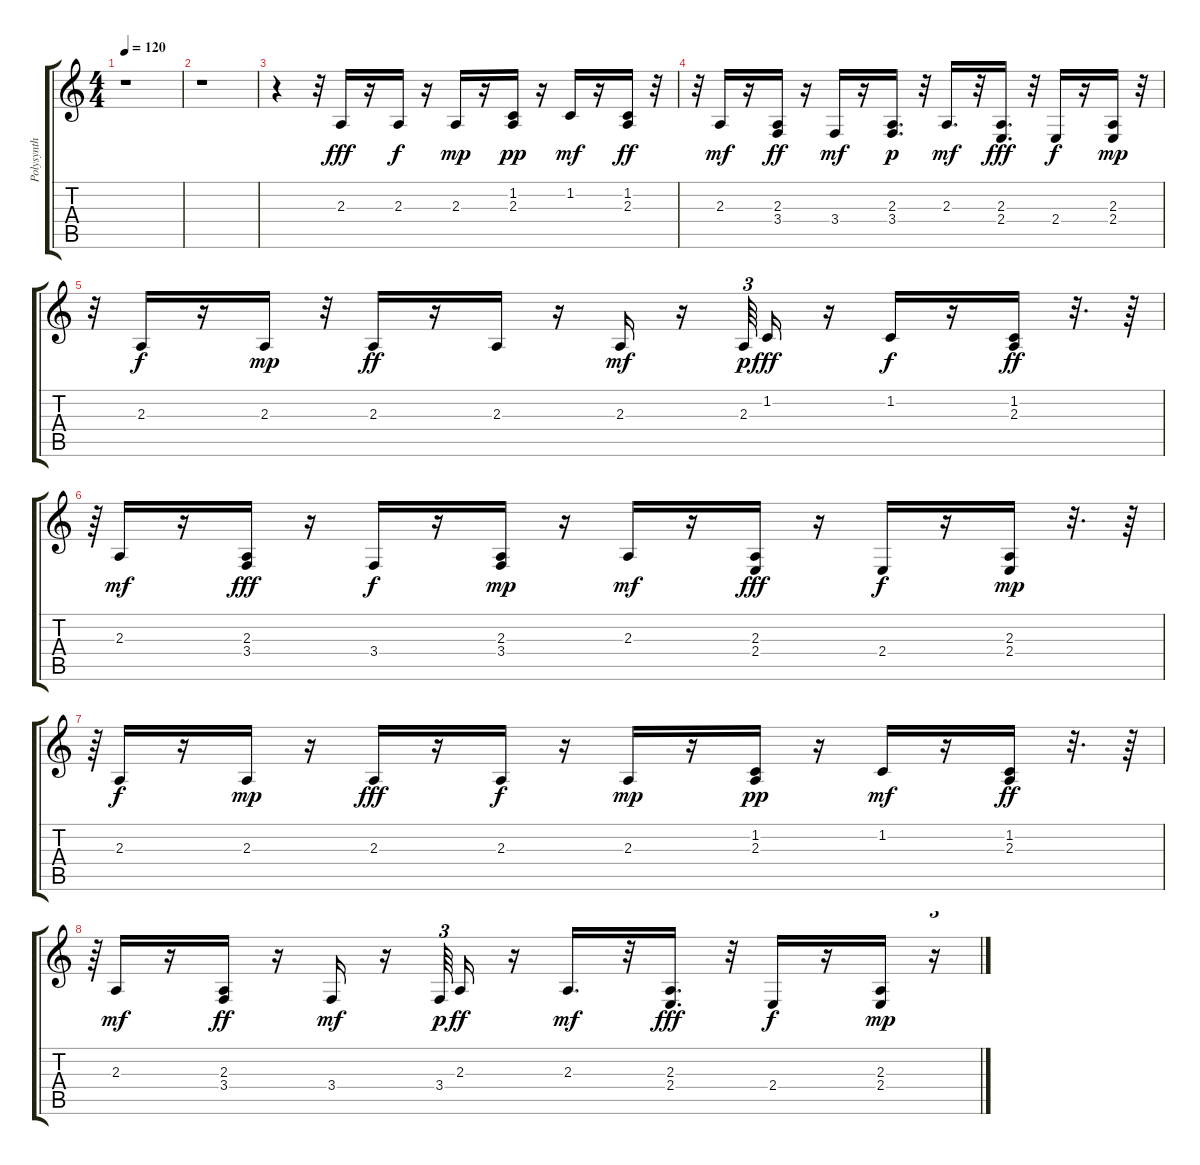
\track ("Polysynth" "Polysynth") {instrument pad3polysynth}
\staff {score tabs}
\tuning (E4 B3 G3 D3 A2 E2) {hide}
\ts (4 4)
\tempo 120
\clef g2
\ks c
r.1{dy mp} |
r.1 |
r.4 r.32 2.3.16{dy fff} r.16 2.3.16{dy f} r.16 2.3.16{dy mp} r.16 (1.2 2.3).16{dy pp} r.16 1.2.16{dy mf} r.16 (1.2 2.3).16{dy ff} r.32 |
r.32 2.3.16{dy mf} r.16 (2.3 3.4).16{dy ff} r.16 3.4.16{dy mf} r.16 (2.3 3.4).16{d dy p} r.32 2.3.16{d dy mf} r.32 (2.3 2.4).16{d dy fff} r.32 2.4.16{dy f} r.16 (2.3 2.4).16{dy mp} r.32 |
r.32 2.3.16{dy f} r.16 2.3.16{dy mp} r.32 2.3.16{dy ff} r.16 2.3.16 r.16 2.3.16{dy mf} r.16 2.3.64{tu (3 2) dy p} 1.2.16{dy fff} r.16 1.2.16{dy f} r.16 (1.2 2.3).16{dy ff} r.32{d} r.64 |
r.64{tu (3 2)} 2.3.16{dy mf} r.16 (2.3 3.4).16{dy fff} r.16 3.4.16{dy f} r.16 (2.3 3.4).16{dy mp} r.16 2.3.16{dy mf} r.16 (2.3 2.4).16{dy fff} r.16 2.4.16{dy f} r.16 (2.3 2.4).16{dy mp} r.32{d} r.64 |
r.64{tu (3 2)} 2.3.16{dy f} r.16 2.3.16{dy mp} r.16 2.3.16{dy fff} r.16 2.3.16{dy f} r.16 2.3.16{dy mp} r.16 (1.2 2.3).16{dy pp} r.16 1.2.16{dy mf} r.16 (1.2 2.3).16{dy ff} r.32{d} r.64 |
r.64{tu (3 2)} 2.3.16{dy mf} r.16 (2.3 3.4).16{dy ff} r.16 3.4.16{dy mf} r.16 3.4.64{tu (3 2) dy p} 2.3.16{dy ff} r.16 2.3.16{d dy mf} r.32 (2.3 2.4).16{d dy fff} r.32 2.4.16{dy f} r.16 (2.3 2.4).16{dy mp} r.16{tu (3 2)}
